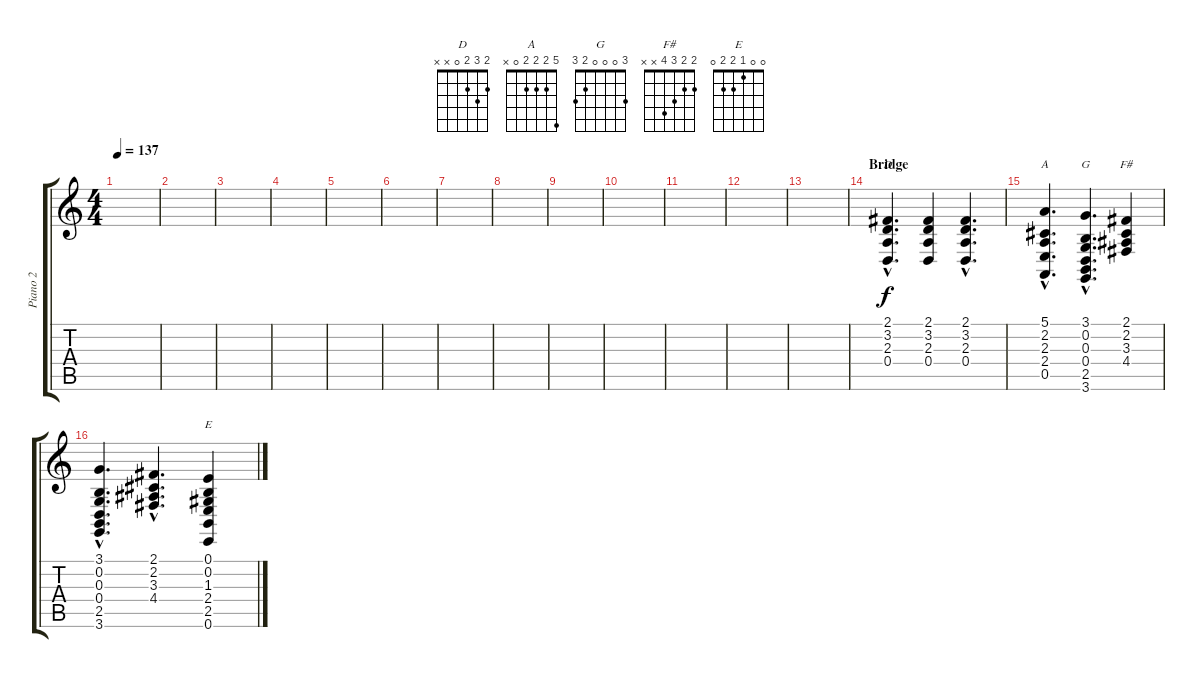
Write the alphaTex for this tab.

\track ("Piano 2" "Piano 2") {instrument acousticgrandpiano}
\staff {score tabs}
\tuning (E4 B3 G3 D3 A2 E2) {hide}
\chord ("D" 2 3 2 0 x x)
\chord ("A" 5 2 2 2 0 x)
\chord ("G" 3 0 0 0 2 3)
\chord ("F#" 2 2 3 4 x x)
\chord ("E" 0 0 1 2 2 0)
\ts (4 4)
\tempo 137
\clef g2
\ks c
|
|
|
|
|
|
|
|
|
|
|
|
|
\section ("" "Bridge")
(2.1{hac} 3.2{hac} 2.3{hac} 0.4{hac}).4{d ch "D"} (2.1 3.2 2.3 0.4).4 (2.1{hac} 3.2{hac} 2.3{hac} 0.4{hac}).4{d} |
(5.1{hac} 2.2{hac} 2.3{hac} 2.4{hac} 0.5{hac}).4{d ch "A"} (3.1{hac} 0.2{hac} 0.3{hac} 0.4{hac} 2.5{hac} 3.6{hac}).4{d ch "G"} (2.1 2.2 3.3 4.4).4{ch "F#"} |
(3.1{hac} 0.2{hac} 0.3{hac} 0.4{hac} 2.5{hac} 3.6{hac}).4{d} (2.1{hac} 2.2{hac} 3.3{hac} 4.4{hac}).4{d} (0.1 0.2 1.3 2.4 2.5 0.6).4{ch "E"}
